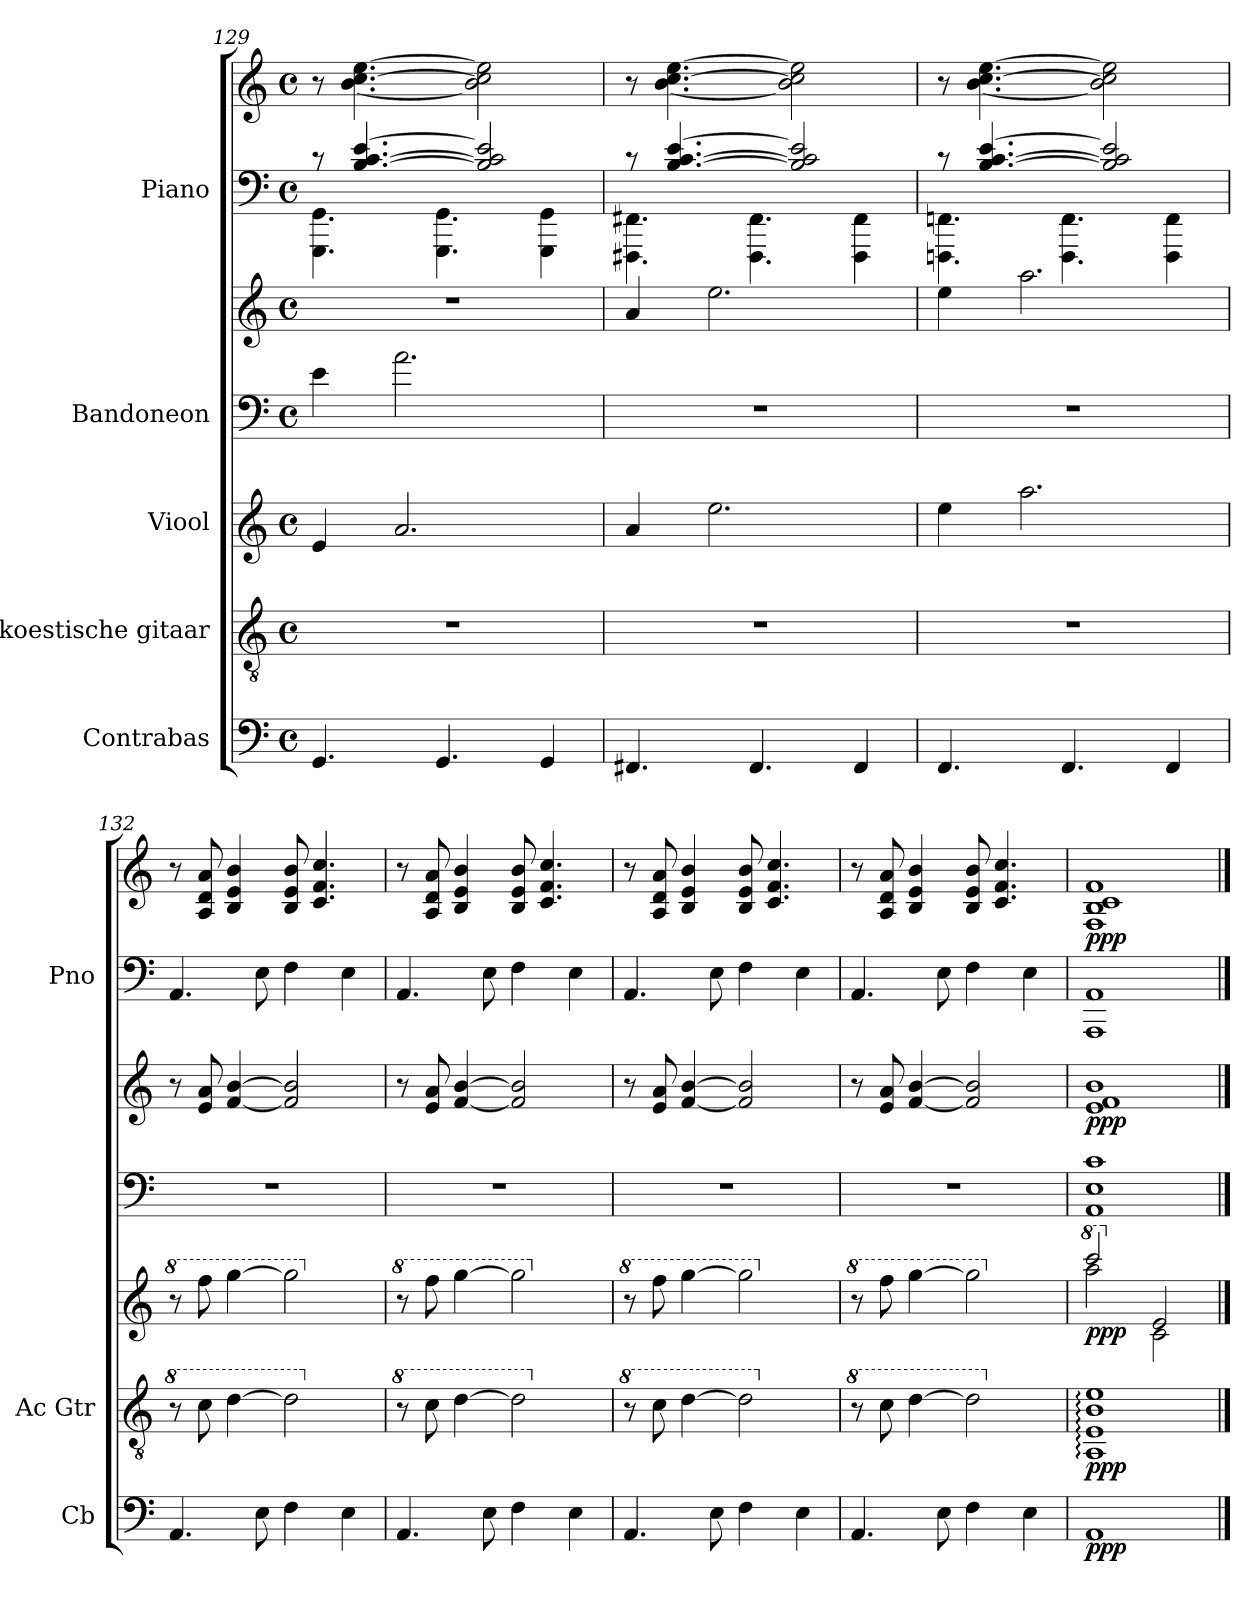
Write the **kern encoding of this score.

**kern	**dynam	**kern	**dynam	**kern	**dynam	**kern	**kern	**dynam	**kern	**kern	**dynam
*part5	*part5	*part4	*part4	*part3	*part3	*part2	*part2	*part2	*part1	*part1	*part1
*staff7	*staff7	*staff6	*staff6	*staff5	*staff5	*staff4	*staff3	*staff3/4	*staff2	*staff1	*staff1/2
*I"Contrabas	*	*I"Akoestische gitaar	*	*I"Viool	*	*I"Bandoneon	*	*	*I"Piano	*	*
*I'Cb	*	*I'Ac Gtr	*	*	*	*	*	*	*I'Pno	*	*
*clefF4	*	*clefGv2	*	*clefG2	*	*clefF4	*clefG2	*	*clefF4	*clefG2	*
*ITrd7c12	*	*	*	*	*	*	*	*	*	*	*
*k[]	*	*k[]	*	*k[]	*	*k[]	*k[]	*	*k[]	*k[]	*
*M4/4	*	*M4/4	*	*M4/4	*	*M4/4	*M4/4	*	*M4/4	*M4/4	*
*met(c)	*	*met(c)	*	*met(c)	*	*met(c)	*met(c)	*	*met(c)	*met(c)	*
=129	=129	=129	=129	=129	=129	=129	=129	=129	=129	=129	=129
*	*	*	*	*	*	*	*	*	*^	*	*
4.GGG/	.	1r	.	4e/	.	4e\	1r	.	8r	4.GGG\ 4.GG\	8r	.
.	.	.	.	.	.	.	.	.	[4.B/ [4.c/ [4.e/	.	[4.b\ [4.cc\ [4.ee\	.
.	.	.	.	2.a/	.	2.a\	.	.	.	.	.	.
4.GGG/	.	.	.	.	.	.	.	.	.	4.GGG\ 4.GG\	.	.
.	.	.	.	.	.	.	.	.	2B/] 2c/] 2e/]	.	2b\] 2cc\] 2ee\]	.
4GGG/	.	.	.	.	.	.	.	.	.	4GGG\ 4GG\	.	.
!!LO:LB:g=z
=130	=130	=130	=130	=130	=130	=130	=130	=130	=130	=130	=130	=130
4.FFF#X/	.	1r	.	4a/	.	1r	4a/	.	8r	4.FFF#X\ 4.FF#X\	8r	.
.	.	.	.	.	.	.	.	.	[4.B/ [4.c/ [4.e/	.	[4.b\ [4.cc\ [4.ee\	.
.	.	.	.	2.ee\	.	.	2.ee\	.	.	.	.	.
4.FFF#/	.	.	.	.	.	.	.	.	.	4.FFF#\ 4.FF#\	.	.
.	.	.	.	.	.	.	.	.	2B/] 2c/] 2e/]	.	2b\] 2cc\] 2ee\]	.
4FFF#/	.	.	.	.	.	.	.	.	.	4FFF#\ 4FF#\	.	.
=131	=131	=131	=131	=131	=131	=131	=131	=131	=131	=131	=131	=131
4.FFF/	.	1r	.	4ee\	.	1r	4ee\	.	8r	4.FFFn\ 4.FFn\	8r	.
.	.	.	.	.	.	.	.	.	[4.B/ [4.c/ [4.e/	.	[4.b\ [4.cc\ [4.ee\	.
.	.	.	.	2.aa\	.	.	2.aa\	.	.	.	.	.
4.FFF/	.	.	.	.	.	.	.	.	.	4.FFF\ 4.FF\	.	.
.	.	.	.	.	.	.	.	.	2B/] 2c/] 2e/]	.	2b\] 2cc\] 2ee\]	.
4FFF/	.	.	.	.	.	.	.	.	.	4FFF\ 4FF\	.	.
*	*	*	*	*	*	*	*	*	*v	*v	*	*
=132	=132	=132	=132	=132	=132	=132	=132	=132	=132	=132	=132
*	*	*8va	*	*	*	*	*	*	*	*	*
*	*	*	*	*8va	*	*	*	*	*	*	*
4.AAA/	.	8r	.	8r	.	1r	8r	.	4.AA/	8r	.
.	.	8cc\	.	8fff\	.	.	8e/ 8a/	.	.	8A/ 8d/ 8a/	.
.	.	[4dd\	.	[4ggg\	.	.	[4f/ [4b/	.	.	4B/ 4e/ 4b/	.
8EE\	.	.	.	.	.	.	.	.	8E\	.	.
4FF\	.	2dd\]	.	2ggg\]	.	.	2f/] 2b/]	.	4F\	8B/ 8e/ 8b/	.
.	.	.	.	.	.	.	.	.	.	4.c/ 4.f/ 4.cc/	.
4EE\	.	.	.	.	.	.	.	.	4E\	.	.
=133	=133	=133	=133	=133	=133	=133	=133	=133	=133	=133	=133
*	*	*X8va	*	*	*	*	*	*	*	*	*
*	*	*8va	*	*	*	*	*	*	*	*	*
*	*	*	*	*X8va	*	*	*	*	*	*	*
*	*	*	*	*8va	*	*	*	*	*	*	*
4.AAA/	.	8r	.	8r	.	1r	8r	.	4.AA/	8r	.
.	.	8cc\	.	8fff\	.	.	8e/ 8a/	.	.	8A/ 8d/ 8a/	.
.	.	[4dd\	.	[4ggg\	.	.	[4f/ [4b/	.	.	4B/ 4e/ 4b/	.
8EE\	.	.	.	.	.	.	.	.	8E\	.	.
4FF\	.	2dd\]	.	2ggg\]	.	.	2f/] 2b/]	.	4F\	8B/ 8e/ 8b/	.
.	.	.	.	.	.	.	.	.	.	4.c/ 4.f/ 4.cc/	.
4EE\	.	.	.	.	.	.	.	.	4E\	.	.
=134	=134	=134	=134	=134	=134	=134	=134	=134	=134	=134	=134
*	*	*X8va	*	*	*	*	*	*	*	*	*
*	*	*8va	*	*	*	*	*	*	*	*	*
*	*	*	*	*X8va	*	*	*	*	*	*	*
*	*	*	*	*8va	*	*	*	*	*	*	*
4.AAA/	.	8r	.	8r	.	1r	8r	.	4.AA/	8r	.
.	.	8cc\	.	8fff\	.	.	8e/ 8a/	.	.	8A/ 8d/ 8a/	.
.	.	[4dd\	.	[4ggg\	.	.	[4f/ [4b/	.	.	4B/ 4e/ 4b/	.
8EE\	.	.	.	.	.	.	.	.	8E\	.	.
4FF\	.	2dd\]	.	2ggg\]	.	.	2f/] 2b/]	.	4F\	8B/ 8e/ 8b/	.
.	.	.	.	.	.	.	.	.	.	4.c/ 4.f/ 4.cc/	.
4EE\	.	.	.	.	.	.	.	.	4E\	.	.
!!LO:PB:g=z
=135	=135	=135	=135	=135	=135	=135	=135	=135	=135	=135	=135
*	*	*X8va	*	*	*	*	*	*	*	*	*
*	*	*8va	*	*	*	*	*	*	*	*	*
*	*	*	*	*X8va	*	*	*	*	*	*	*
*	*	*	*	*8va	*	*	*	*	*	*	*
4.AAA/	.	8r	.	8r	.	1r	8r	.	4.AA/	8r	.
.	.	8cc\	.	8fff\	.	.	8e/ 8a/	.	.	8A/ 8d/ 8a/	.
.	.	[4dd\	.	[4ggg\	.	.	[4f/ [4b/	.	.	4B/ 4e/ 4b/	.
8EE\	.	.	.	.	.	.	.	.	8E\	.	.
4FF\	.	2dd\]	.	2ggg\]	.	.	2f/] 2b/]	.	4F\	8B/ 8e/ 8b/	.
.	.	.	.	.	.	.	.	.	.	4.c/ 4.f/ 4.cc/	.
4EE\	.	.	.	.	.	.	.	.	4E\	.	.
=136	=136	=136	=136	=136	=136	=136	=136	=136	=136	=136	=136
*	*	*X8va	*	*	*	*	*	*	*	*	*
*	*	*	*	*X8va	*	*	*	*	*	*	*
*	*	*	*	*8va	*	*	*	*	*	*	*
*	*	*	*	*^	*	*	*	*	*	*	*
!	!LO:DY:b	!	!LO:DY:b	!	!	!LO:DY:b	!	!	!LO:DY:b	!	!	!LO:DY:b
1AAA	ppp	1AA: 1E: 1B: 1e:	ppp	2cccc/	2aaa\	ppp	1AA 1E 1c	1e 1f 1b	ppp	1AAA 1AA	1F 1B 1c 1f	ppp
*	*	*	*	*X8va	*	*	*	*	*	*	*	*
.	.	.	.	2e/	2c\	.	.	.	.	.	.	.
*	*	*	*	*v	*v	*	*	*	*	*	*	*
==	==	==	==	==	==	==	==	==	==	==	==
*-	*-	*-	*-	*-	*-	*-	*-	*-	*-	*-	*-
